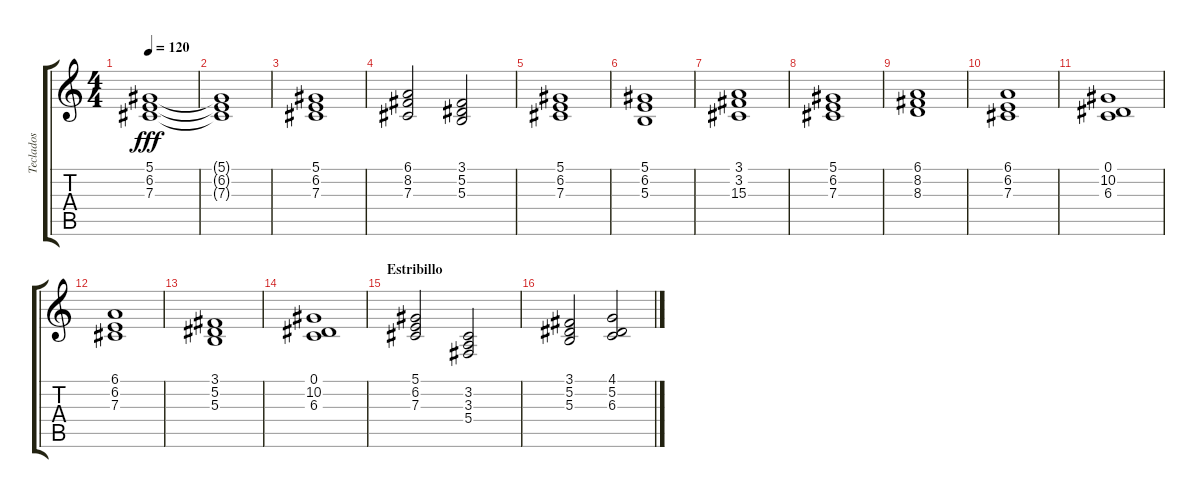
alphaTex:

\track ("Teclados" "Teclados") {instrument stringensemble1}
\staff {score tabs}
\tuning (Eb4 Bb3 Gb3 Db3 Ab2 Eb2) {hide}
\ts (4 4)
\tempo 120
\clef g2
\ks c
(5.1 6.2 7.3).1{dy fff} |
(5.1{t} 6.2{t} 7.3{t}).1 |
(5.1 6.2 7.3).1 |
(6.1 8.2 7.3).2 (3.1 5.2 5.3).2 |
(5.1 6.2 7.3).1 |
(5.1 6.2 5.3).1 |
(3.1 3.2 15.3).1 |
(5.1 6.2 7.3).1 |
(6.1 8.2 8.3).1 |
(6.1 6.2 7.3).1 |
(0.1 10.2 6.3).1 |
(6.1 6.2 7.3).1 |
(3.1 5.2 5.3).1 |
(0.1 10.2 6.3).1 |
\section ("" "Estribillo")
(5.1 6.2 7.3).2 (3.2 3.3 5.4).2 |
(3.1 5.2 5.3).2 (4.1 5.2 6.3).2
